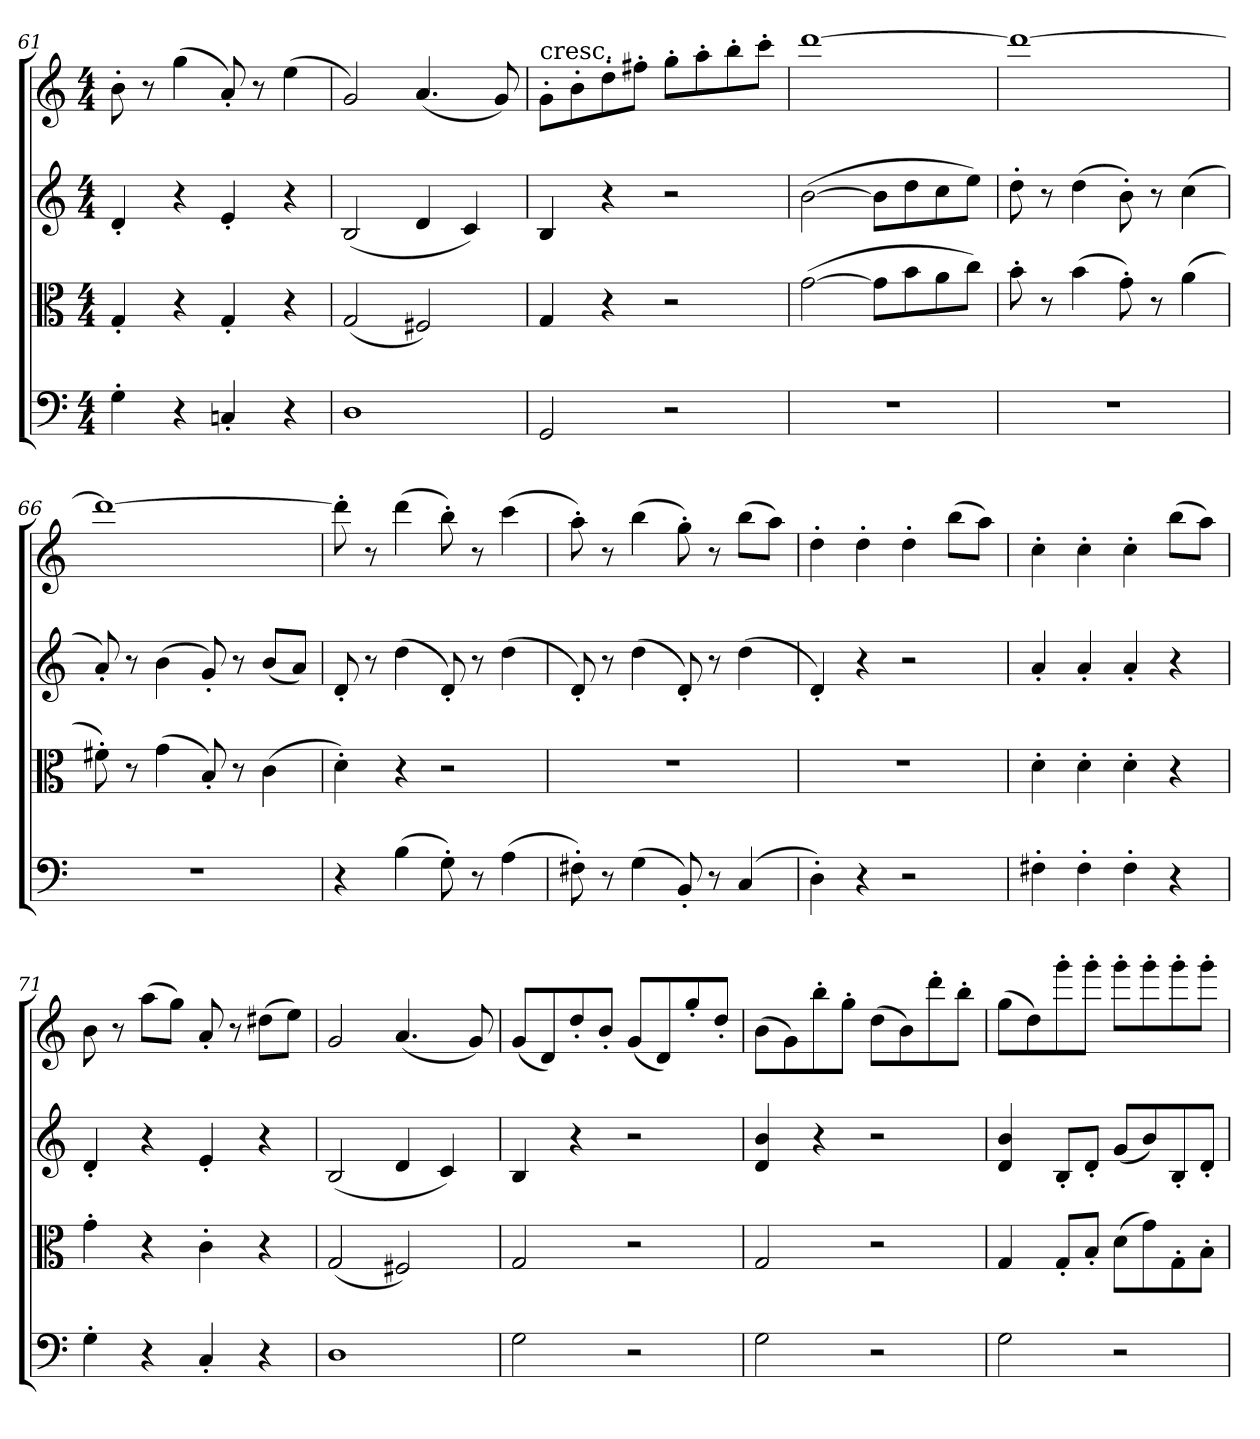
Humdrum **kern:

**kern	**kern	**kern	**kern
*part4	*part3	*part2	*part1
*staff4	*staff3	*staff2	*staff1
*clefF4	*clefC3	*clefG2	*clefG2
*k[]	*k[]	*k[]	*k[]
*C:	*C:	*C:	*C:
*M4/4	*M4/4	*M4/4	*M4/4
=61	=61	=61	=61
4G'\	4G'/	4d'/	8b'\
.	.	.	8r
4r	4r	4r	(4gg\
4Cn'/	4G'/	4e'/	8a'/)
.	.	.	8r
4r	4r	4r	(4ee\
=62	=62	=62	=62
1D\	(2G/	(2B/	2g/)
.	2F#X/)	4d/	(4.a/
.	.	4c/)	.
.	.	.	8g/)
=63	=63	=63	=63
!	!	!	!LO:TX:t=cresc.
2GG/	4G/	4B/	8g'\L
.	.	.	8b'\
.	4r	4r	8dd'\
.	.	.	8ff#X'\J
2r	2r	2r	8gg'\L
.	.	.	8aa'\
.	.	.	8bb'\
.	.	.	8ccc'\J
=64	=64	=64	=64
1r	([2g\	([2b\	[1ddd\
.	8g\L]	8b\L]	.
.	8b\	8dd\	.
.	8a\	8cc\	.
.	8cc\J)	8ee\J)	.
=65	=65	=65	=65
1r	8b'\	8dd'\	1ddd\_
.	8r	8r	.
.	(4b\	(4dd\	.
.	8g'\)	8b'\)	.
.	8r	8r	.
.	(4a\	(4cc\	.
=66	=66	=66	=66
1r	8f#X'\)	8a'/)	1ddd\_
.	8r	8r	.
.	(4g\	(4b\	.
.	8B'/)	8g'/)	.
.	8r	8r	.
.	(4c\	(8b/L	.
.	.	8a/J)	.
=67	=67	=67	=67
4r	4d'\)	8d'/	8ddd'\]
.	.	8r	8r
(4B\	4r	(4dd\	(4ddd\
8G'\)	2r	8d'/)	8bb'\)
8r	.	8r	8r
(4A\	.	(4dd\	(4ccc\
=68	=68	=68	=68
8F#X'\)	1r	8d'/)	8aa'\)
8r	.	8r	8r
(4G\	.	(4dd\	(4bb\
8BB'/)	.	8d'/)	8gg'\)
8r	.	8r	8r
(4C/	.	(4dd\	(8bb\L
.	.	.	8aa\J)
=69	=69	=69	=69
4D'\)	1r	4d'/)	4dd'\
4r	.	4r	4dd'\
2r	.	2r	4dd'\
.	.	.	(8bb\L
.	.	.	8aa\J)
=70	=70	=70	=70
4F#X'\	4d'\	4a'/	4cc'\
4F#'\	4d'\	4a'/	4cc'\
4F#'\	4d'\	4a'/	4cc'\
4r	4r	4r	(8bb\L
.	.	.	8aa\J)
=71	=71	=71	=71
4G'\	4g'\	4d'/	8b\
.	.	.	8r
4r	4r	4r	(8aa\L
.	.	.	8gg\J)
4C'/	4c'\	4e'/	8a'/
.	.	.	8r
4r	4r	4r	(8dd#X\L
.	.	.	8ee\J)
=72	=72	=72	=72
1D\	(2G/	(2B/	2g/
.	2F#X/)	4d/	(4.a/
.	.	4c/)	.
.	.	.	8g/)
=73	=73	=73	=73
2G\	2G/	4B/	(8g/L
.	.	.	8d/)
.	.	4r	8dd'/
.	.	.	8b'/J
2r	2r	2r	(8g/L
.	.	.	8d/)
.	.	.	8gg'/
.	.	.	8dd'/J
=74	=74	=74	=74
2G\	2G/	4d/ 4b/	(8b\L
.	.	.	8g\)
.	.	4r	8bb'\
.	.	.	8gg'\J
2r	2r	2r	(8dd\L
.	.	.	8b\)
.	.	.	8ddd'\
.	.	.	8bb'\J
=75	=75	=75	=75
2G\	4G/	4d/ 4b/	(8gg\L
.	.	.	8dd\)
.	8G'/L	8B'/L	8ggg'\
.	8B'/J	8d'/J	8ggg'\J
2r	(8d\L	(8g/L	8ggg'\L
.	8g\)	8b/)	8ggg'\
.	8G'\	8B'/	8ggg'\
.	8B'\J	8d'/J	8ggg'\J
=	=	=	=
*-	*-	*-	*-
